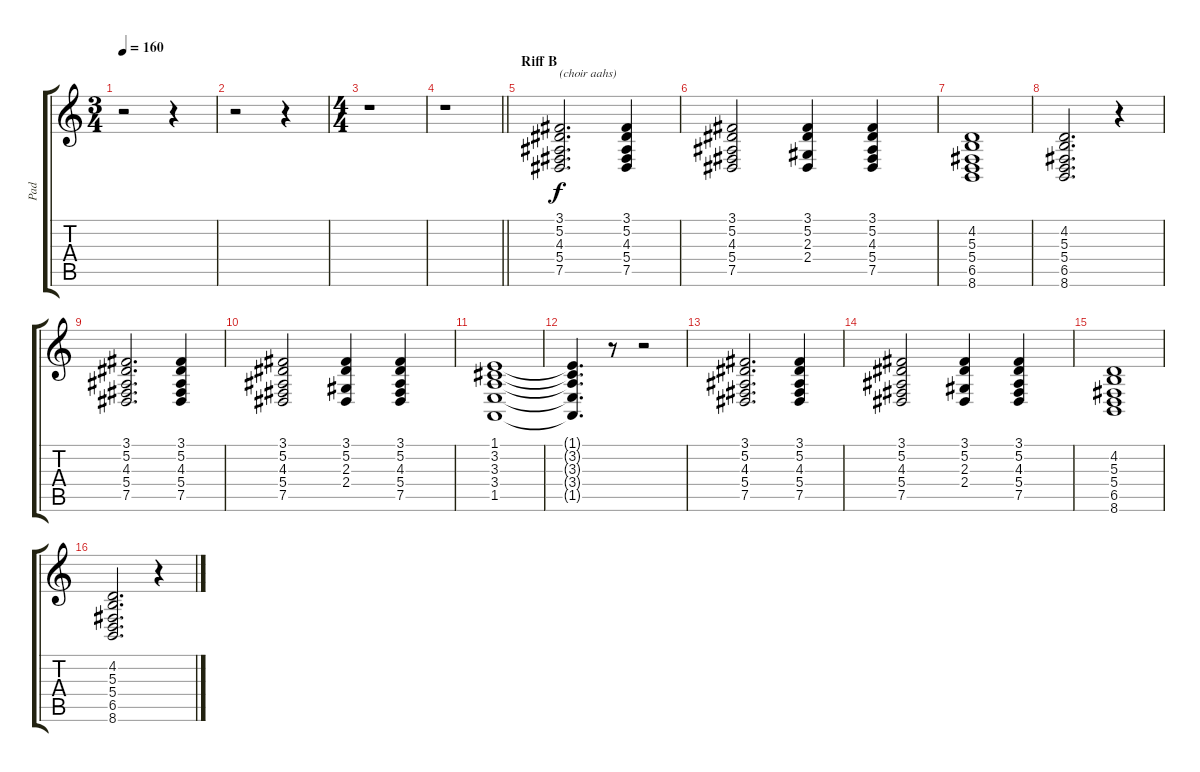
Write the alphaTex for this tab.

\track ("Pad" "Pad") {instrument pad4choir}
\staff {score tabs}
\tuning (Eb4 Bb3 Gb3 Db3 Ab2 Eb2) {hide}
\ts (3 4)
\tempo 160
\clef g2
\ks c
r.2{dy mf} r.4 |
r.2 r.4 |
\ts (4 4)
r.1 |
\barLineRight lightlight
r.1 |
\section ("" "Riff B")
(3.1 5.2 4.3 5.4 7.5).2{d txt "(choir aahs)" dy f volume 11} (3.1 5.2 4.3 5.4 7.5).4 |
(3.1 5.2 4.3 5.4 7.5).2 (3.1 5.2 2.3 2.4).4 (3.1 5.2 4.3 5.4 7.5).4 |
(4.2 5.3 5.4 6.5 8.6).1 |
(4.2 5.3 5.4 6.5 8.6).2{d} r.4 |
(3.1 5.2 4.3 5.4 7.5).2{d} (3.1 5.2 4.3 5.4 7.5).4 |
(3.1 5.2 4.3 5.4 7.5).2 (3.1 5.2 2.3 2.4).4 (3.1 5.2 4.3 5.4 7.5).4 |
(1.1 3.2 3.3 3.4 1.5).1 |
(1.1{t} 3.2{t} 3.3{t} 3.4{t} 1.5{t}).4{d} r.8 r.2 |
(3.1 5.2 4.3 5.4 7.5).2{d} (3.1 5.2 4.3 5.4 7.5).4 |
(3.1 5.2 4.3 5.4 7.5).2 (3.1 5.2 2.3 2.4).4 (3.1 5.2 4.3 5.4 7.5).4 |
(4.2 5.3 5.4 6.5 8.6).1 |
(4.2 5.3 5.4 6.5 8.6).2{d} r.4
